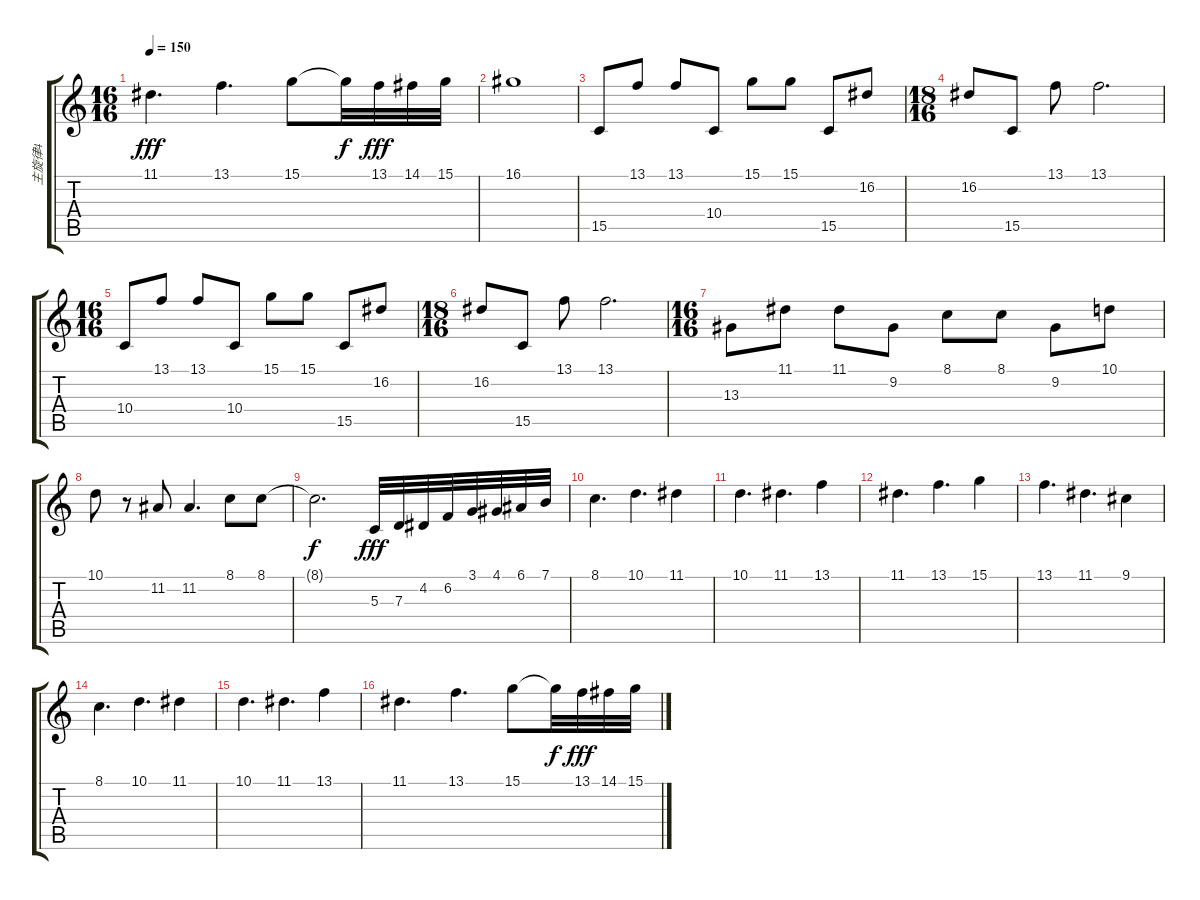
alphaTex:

\track ("主旋律4" "主旋律4") {instrument stringensemble1}
\staff {score tabs}
\tuning (E4 B3 G3 D3 A2 E2) {hide}
\ts (16 16)
\tempo 150
\clef g2
\ks c
11.1.4{d dy fff} 13.1.4{d} 15.1.8 15.1{t}.32{dy f} 13.1.32{dy fff} 14.1.32 15.1.32 |
16.1.1 |
15.5.8 13.1.8 13.1.8 10.4.8 15.1.8 15.1.8 15.5.8 16.2.8 |
\ts (18 16)
16.2.8 15.5.8 13.1.8 13.1.2{d} |
\ts (16 16)
10.4.8 13.1.8 13.1.8 10.4.8 15.1.8 15.1.8 15.5.8 16.2.8 |
\ts (18 16)
16.2.8 15.5.8 13.1.8 13.1.2{d} |
\ts (16 16)
13.3.8 11.1.8 11.1.8 9.2.8 8.1.8 8.1.8 9.2.8 10.1.8 |
10.1.8 r.8 11.2.8 11.2.4{d} 8.1.8 8.1.8 |
8.1{t}.2{d dy f} 5.3.32{dy fff} 7.3.32 4.2.32 6.2.32 3.1.32 4.1.32 6.1.32 7.1.32 |
8.1.4{d} 10.1.4{d} 11.1.4 |
10.1.4{d} 11.1.4{d} 13.1.4 |
11.1.4{d} 13.1.4{d} 15.1.4 |
13.1.4{d} 11.1.4{d} 9.1.4 |
8.1.4{d} 10.1.4{d} 11.1.4 |
10.1.4{d} 11.1.4{d} 13.1.4 |
11.1.4{d} 13.1.4{d} 15.1.8 15.1{t}.32{dy f} 13.1.32{dy fff} 14.1.32 15.1.32
